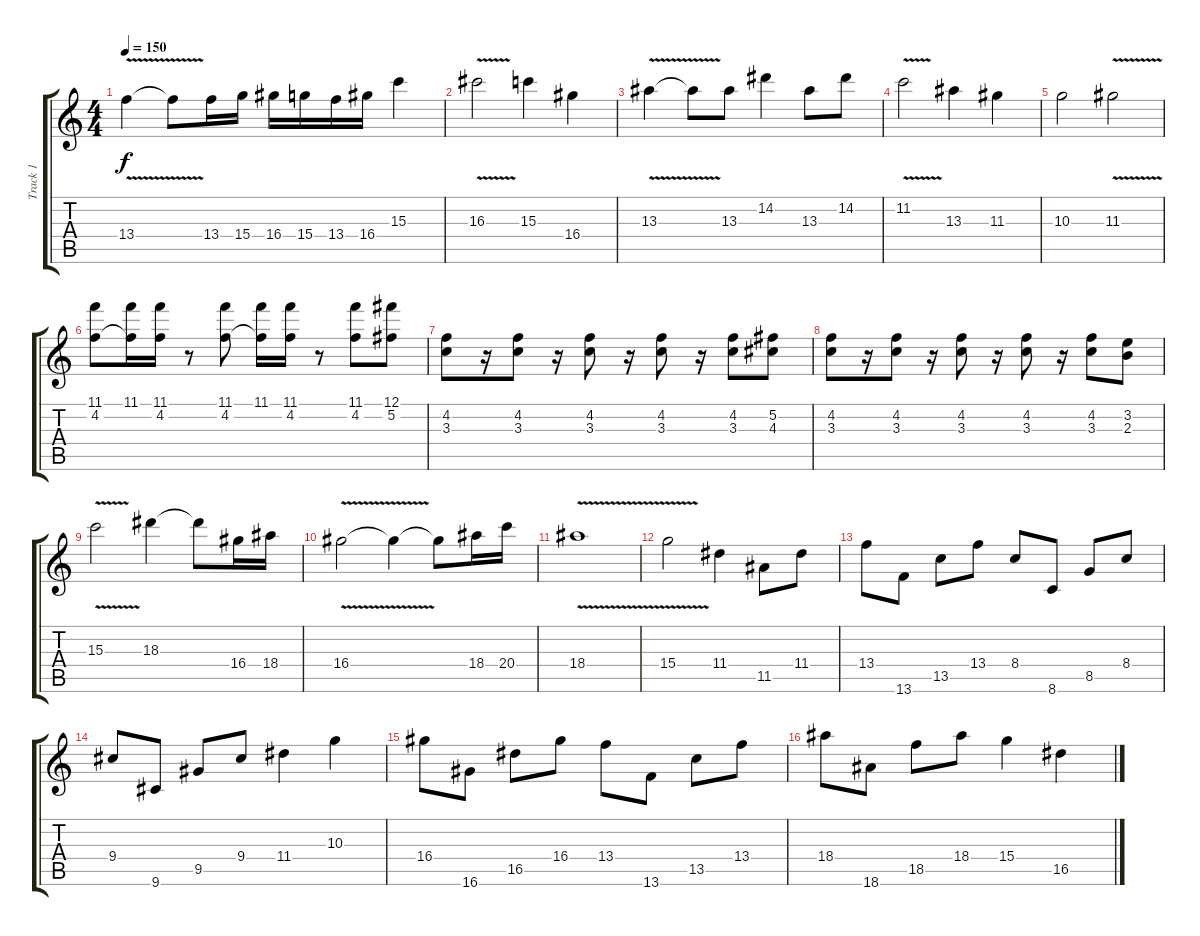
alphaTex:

\track ("Track 1" "Track 1") {instrument distortionguitar}
\staff {score tabs}
\tuning (Gb4 Db4 A3 E3 B2 E2) {hide}
\ts (4 4)
\tempo 150
\clef g2
\ks c
13.4{v}.4{dy f} 13.4{t}.8 13.4.16 15.4.16 16.4.16 15.4.16 13.4.16 16.4.16 15.3.4 |
16.3{v}.2 15.3.4 16.4.4 |
13.3{v}.4 13.3{t}.8 13.3.8 14.2.4 13.3.8 14.2.8 |
11.2{v}.2 13.3.4 11.3.4 |
10.3.2 11.3{v}.2 |
(11.1 4.2).8 (11.1 4.2{t}).16 (11.1 4.2).16 r.8 (11.1 4.2).8 (11.1 4.2{t}).16 (11.1 4.2).16 r.8 (11.1 4.2).8 (12.1 5.2).8 |
(4.2 3.3).8 r.16 (4.2 3.3).8 r.16 (4.2 3.3).8 r.16 (4.2 3.3).8 r.16 (4.2 3.3).8 (5.2 4.3).8 |
(4.2 3.3).8 r.16 (4.2 3.3).8 r.16 (4.2 3.3).8 r.16 (4.2 3.3).8 r.16 (4.2 3.3).8 (3.2 2.3).8 |
15.3{v}.2 18.3.4 18.3{t}.8 16.4.16 18.4.16 |
16.4{v}.2 16.4{t}.4 16.4{t}.8 18.4.16 20.4.16 |
18.4{v}.1 |
15.4{v}.2 11.4.4 11.5.8 11.4.8 |
13.4.8 13.6.8 13.5.8 13.4.8 8.4.8 8.6.8 8.5.8 8.4.8 |
9.4.8 9.6.8 9.5.8 9.4.8 11.4.4 10.3.4 |
16.4.8 16.6.8 16.5.8 16.4.8 13.4.8 13.6.8 13.5.8 13.4.8 |
18.4.8 18.6.8 18.5.8 18.4.8 15.4.4 16.5.4
